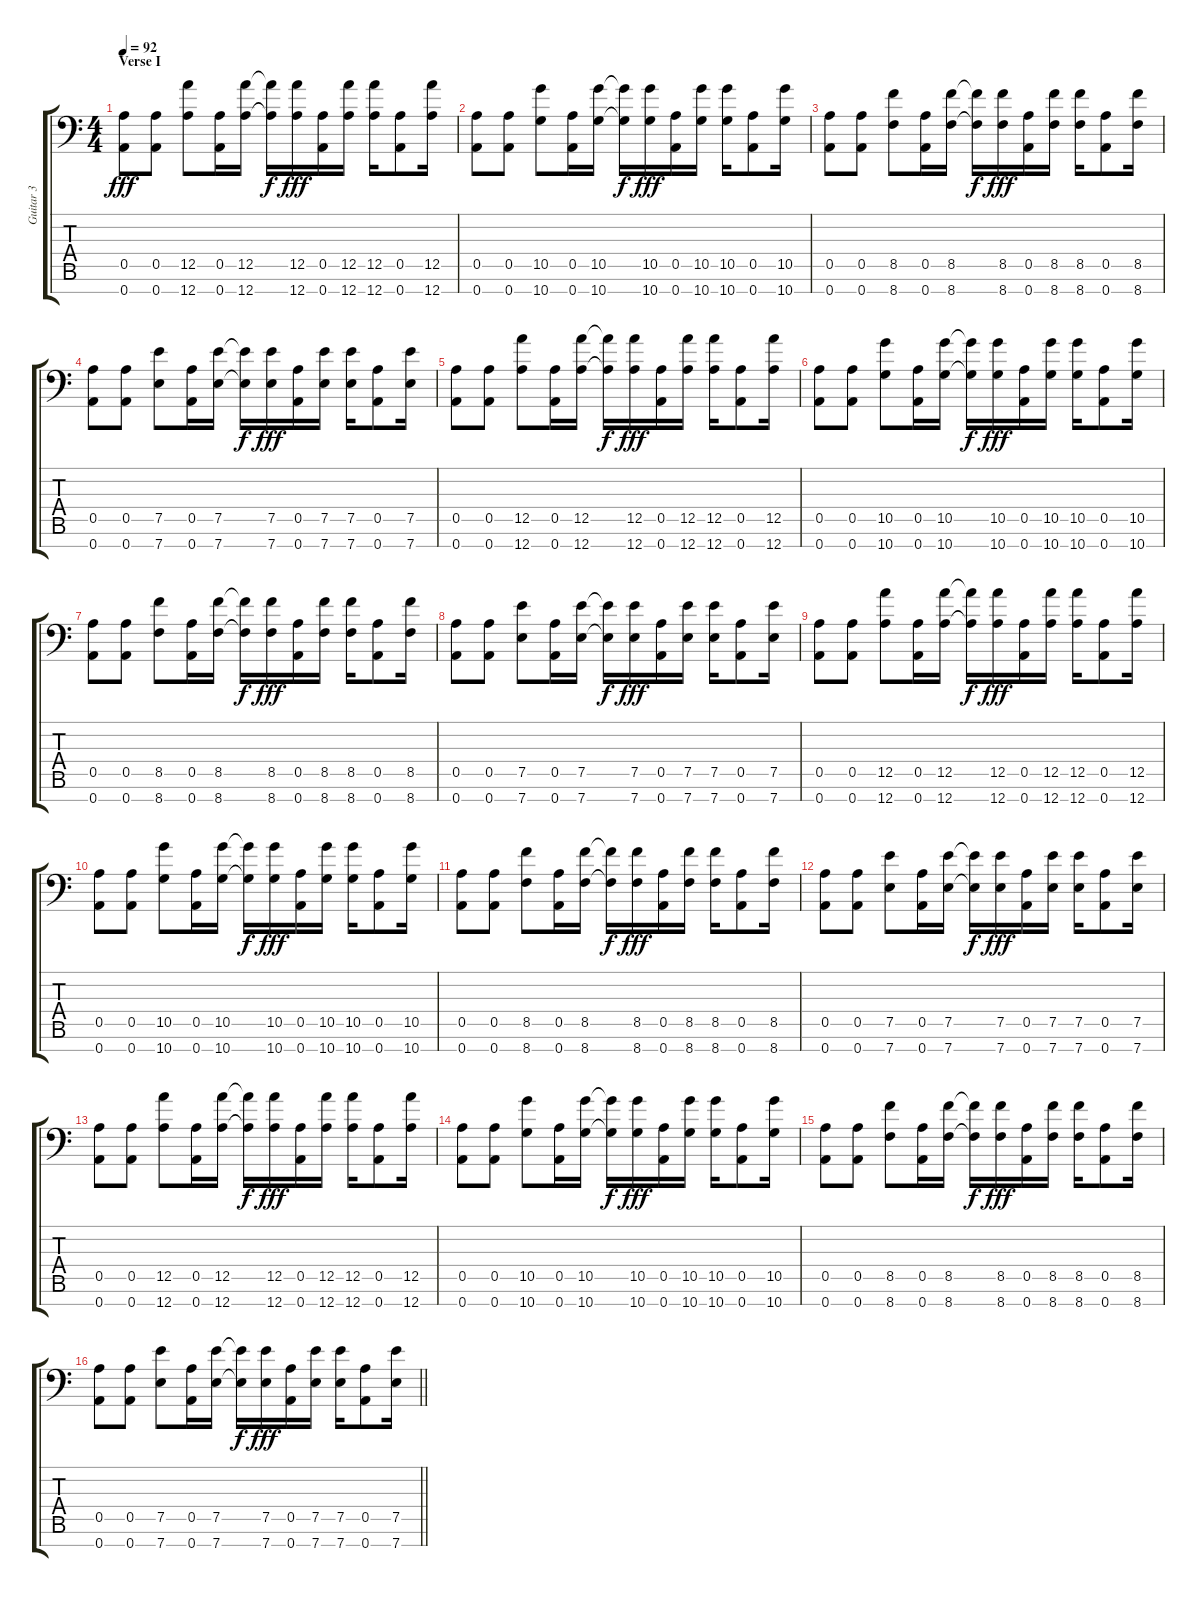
\track ("Guitar 3" "Guitar 3") {instrument distortionguitar}
\staff {score tabs}
\tuning (E4 B3 G3 D3 A2 E2 A1) {hide}
\ts (4 4)
\section ("" "Verse I")
\tempo 92
\clef f4
\ks c
(0.5 0.7).8{dy fff} (0.5 0.7).8 (12.5 12.7).8 (0.5 0.7).16 (12.5 12.7).16 (12.5{t} 12.7{t}).16{dy f} (12.5 12.7).16{dy fff} (0.5 0.7).16 (12.5 12.7).16 (12.5 12.7).16 (0.5 0.7).8 (12.5 12.7).16 |
(0.5 0.7).8 (0.5 0.7).8 (10.5 10.7).8 (0.5 0.7).16 (10.5 10.7).16 (10.5{t} 10.7{t}).16{dy f} (10.5 10.7).16{dy fff} (0.5 0.7).16 (10.5 10.7).16 (10.5 10.7).16 (0.5 0.7).8 (10.5 10.7).16 |
(0.5 0.7).8 (0.5 0.7).8 (8.5 8.7).8 (0.5 0.7).16 (8.5 8.7).16 (8.5{t} 8.7{t}).16{dy f} (8.5 8.7).16{dy fff} (0.5 0.7).16 (8.5 8.7).16 (8.5 8.7).16 (0.5 0.7).8 (8.5 8.7).16 |
(0.5 0.7).8 (0.5 0.7).8 (7.5 7.7).8 (0.5 0.7).16 (7.5 7.7).16 (7.5{t} 7.7{t}).16{dy f} (7.5 7.7).16{dy fff} (0.5 0.7).16 (7.5 7.7).16 (7.5 7.7).16 (0.5 0.7).8 (7.5 7.7).16 |
(0.5 0.7).8 (0.5 0.7).8 (12.5 12.7).8 (0.5 0.7).16 (12.5 12.7).16 (12.5{t} 12.7{t}).16{dy f} (12.5 12.7).16{dy fff} (0.5 0.7).16 (12.5 12.7).16 (12.5 12.7).16 (0.5 0.7).8 (12.5 12.7).16 |
(0.5 0.7).8 (0.5 0.7).8 (10.5 10.7).8 (0.5 0.7).16 (10.5 10.7).16 (10.5{t} 10.7{t}).16{dy f} (10.5 10.7).16{dy fff} (0.5 0.7).16 (10.5 10.7).16 (10.5 10.7).16 (0.5 0.7).8 (10.5 10.7).16 |
(0.5 0.7).8 (0.5 0.7).8 (8.5 8.7).8 (0.5 0.7).16 (8.5 8.7).16 (8.5{t} 8.7{t}).16{dy f} (8.5 8.7).16{dy fff} (0.5 0.7).16 (8.5 8.7).16 (8.5 8.7).16 (0.5 0.7).8 (8.5 8.7).16 |
(0.5 0.7).8 (0.5 0.7).8 (7.5 7.7).8 (0.5 0.7).16 (7.5 7.7).16 (7.5{t} 7.7{t}).16{dy f} (7.5 7.7).16{dy fff} (0.5 0.7).16 (7.5 7.7).16 (7.5 7.7).16 (0.5 0.7).8 (7.5 7.7).16 |
(0.5 0.7).8 (0.5 0.7).8 (12.5 12.7).8 (0.5 0.7).16 (12.5 12.7).16 (12.5{t} 12.7{t}).16{dy f} (12.5 12.7).16{dy fff} (0.5 0.7).16 (12.5 12.7).16 (12.5 12.7).16 (0.5 0.7).8 (12.5 12.7).16 |
(0.5 0.7).8 (0.5 0.7).8 (10.5 10.7).8 (0.5 0.7).16 (10.5 10.7).16 (10.5{t} 10.7{t}).16{dy f} (10.5 10.7).16{dy fff} (0.5 0.7).16 (10.5 10.7).16 (10.5 10.7).16 (0.5 0.7).8 (10.5 10.7).16 |
(0.5 0.7).8 (0.5 0.7).8 (8.5 8.7).8 (0.5 0.7).16 (8.5 8.7).16 (8.5{t} 8.7{t}).16{dy f} (8.5 8.7).16{dy fff} (0.5 0.7).16 (8.5 8.7).16 (8.5 8.7).16 (0.5 0.7).8 (8.5 8.7).16 |
(0.5 0.7).8 (0.5 0.7).8 (7.5 7.7).8 (0.5 0.7).16 (7.5 7.7).16 (7.5{t} 7.7{t}).16{dy f} (7.5 7.7).16{dy fff} (0.5 0.7).16 (7.5 7.7).16 (7.5 7.7).16 (0.5 0.7).8 (7.5 7.7).16 |
(0.5 0.7).8 (0.5 0.7).8 (12.5 12.7).8 (0.5 0.7).16 (12.5 12.7).16 (12.5{t} 12.7{t}).16{dy f} (12.5 12.7).16{dy fff} (0.5 0.7).16 (12.5 12.7).16 (12.5 12.7).16 (0.5 0.7).8 (12.5 12.7).16 |
(0.5 0.7).8 (0.5 0.7).8 (10.5 10.7).8 (0.5 0.7).16 (10.5 10.7).16 (10.5{t} 10.7{t}).16{dy f} (10.5 10.7).16{dy fff} (0.5 0.7).16 (10.5 10.7).16 (10.5 10.7).16 (0.5 0.7).8 (10.5 10.7).16 |
(0.5 0.7).8 (0.5 0.7).8 (8.5 8.7).8 (0.5 0.7).16 (8.5 8.7).16 (8.5{t} 8.7{t}).16{dy f} (8.5 8.7).16{dy fff} (0.5 0.7).16 (8.5 8.7).16 (8.5 8.7).16 (0.5 0.7).8 (8.5 8.7).16 |
\barLineRight lightlight
(0.5 0.7).8 (0.5 0.7).8 (7.5 7.7).8 (0.5 0.7).16 (7.5 7.7).16 (7.5{t} 7.7{t}).16{dy f} (7.5 7.7).16{dy fff} (0.5 0.7).16 (7.5 7.7).16 (7.5 7.7).16 (0.5 0.7).8 (7.5 7.7).16
